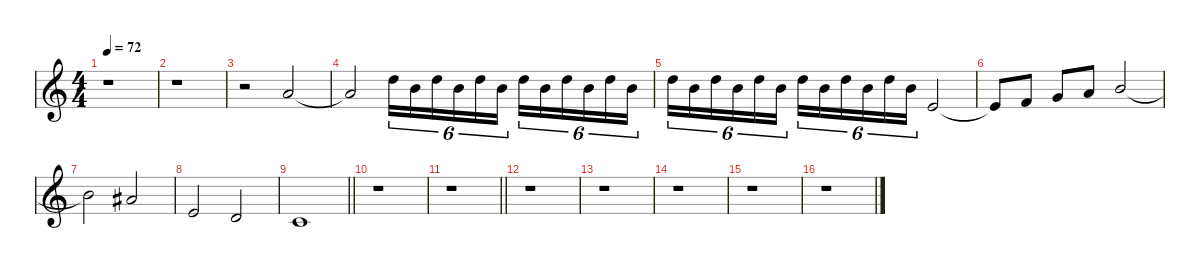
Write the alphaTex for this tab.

\defaultSystemsLayout 4
\hideDynamics
\bracketExtendMode nobrackets
\singleTrackTrackNamePolicy hidden
\multiTrackTrackNamePolicy hidden
\otherSystemsTrackNameOrientation horizontal
\track ("Fill" "fl.") {instrument flute}
\staff {score}
\tuning (E4 B3 G3 D3 A2 E2)
\ts (4 4)
\tempo 72
\clef g2
\ks c
r.1{dy f beam Down} |
r.1{beam Down} |
r.2{beam Down} 10.2.2{beam Up} |
10.2{t}.2{beam Up} 10.1.16{tu (6 4) dy mf beam Down} 12.2.16{tu (6 4) beam Down} 10.1.16{tu (6 4) beam Down} 12.2.16{tu (6 4) beam Down} 10.1.16{tu (6 4) beam Down} 12.2.16{tu (6 4) beam Down} 10.1.16{tu (6 4) beam Down} 12.2.16{tu (6 4) dy mp beam Down} 10.1.16{tu (6 4) beam Down} 12.2.16{tu (6 4) beam Down} 10.1.16{tu (6 4) beam Down} 12.2.16{tu (6 4) beam Down} |
10.1.16{tu (6 4) beam Down} 12.2.16{tu (6 4) beam Down} 10.1.16{tu (6 4) beam Down} 12.2.16{tu (6 4) beam Down} 10.1.16{tu (6 4) beam Down} 12.2.16{tu (6 4) dy p beam Down} 10.1.16{tu (6 4) beam Down} 12.2.16{tu (6 4) beam Down} 10.1.16{tu (6 4) beam Down} 12.2.16{tu (6 4) beam Down} 10.1.16{tu (6 4) beam Down} 12.2.16{tu (6 4) dy f beam Down} 14.4.2{dy mp beam Up} |
14.4{t}.8{dy f beam Up} 10.3.8{dy mp beam Up} 12.3.8{beam Up} 10.2.8{beam Up} 12.2.2{beam Up} |
12.2{t}.2{dy f beam Down} 11.2{acc #}.2{beam Up} |
14.4.2{beam Up} 12.4.2{beam Up} |
\barLineRight lightlight
10.4.1{dy mf beam Up} |
r.1{beam Down} |
\barLineRight lightlight
r.1{beam Down} |
r.1{beam Down} |
r.1{beam Down} |
r.1{beam Down} |
r.1{beam Down} |
r.1{beam Down}
